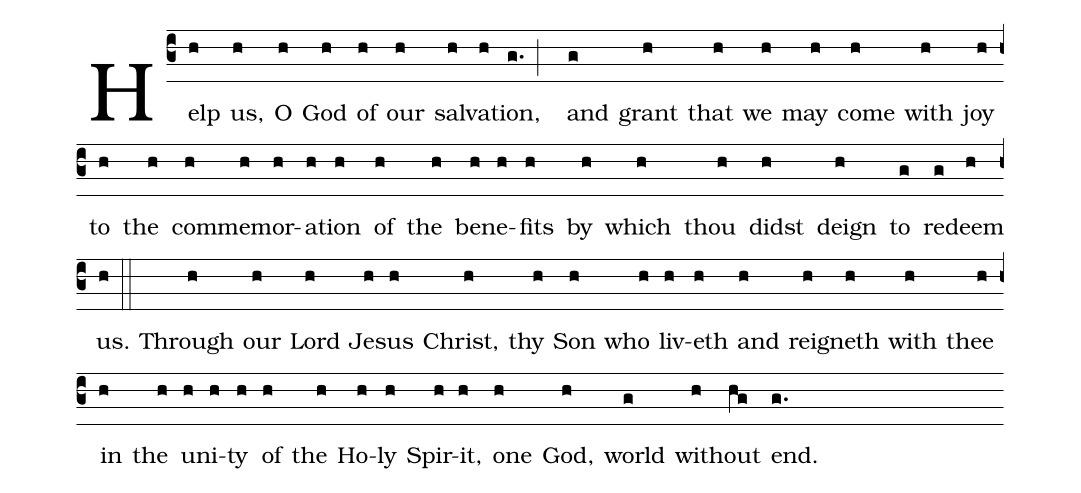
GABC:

%%
(c3) Help(h) us,(h) O(h) God(h) of(h) our(h) sal(h)va(h)tion,(g.;) and(g) grant(h) that(h) we(h) may(h) come(h) with(h) joy(h) to(h) the(h) com(h)mem(h)or(h)a(h)tion(h) of(h) the(h) be(h)ne(h)fits(h) by(h) which(h) thou(h) didst(h) deign(h) to(g) re(g)deem(h) us.(h::)


Through(h) our(h) Lord(h) Je(h)sus(h) Christ,(h) thy(h) Son(h) who(h) liv(h)eth(h) and(h) reign(h)eth(h) with(h) thee(h) in(h) the(h) un(h)i(h)ty(h) of(h) the(h) Ho(h)ly(h) Spir(h)it,(h) one(h) God,(h) world(g) with(h)out(hg) end.(g.)
